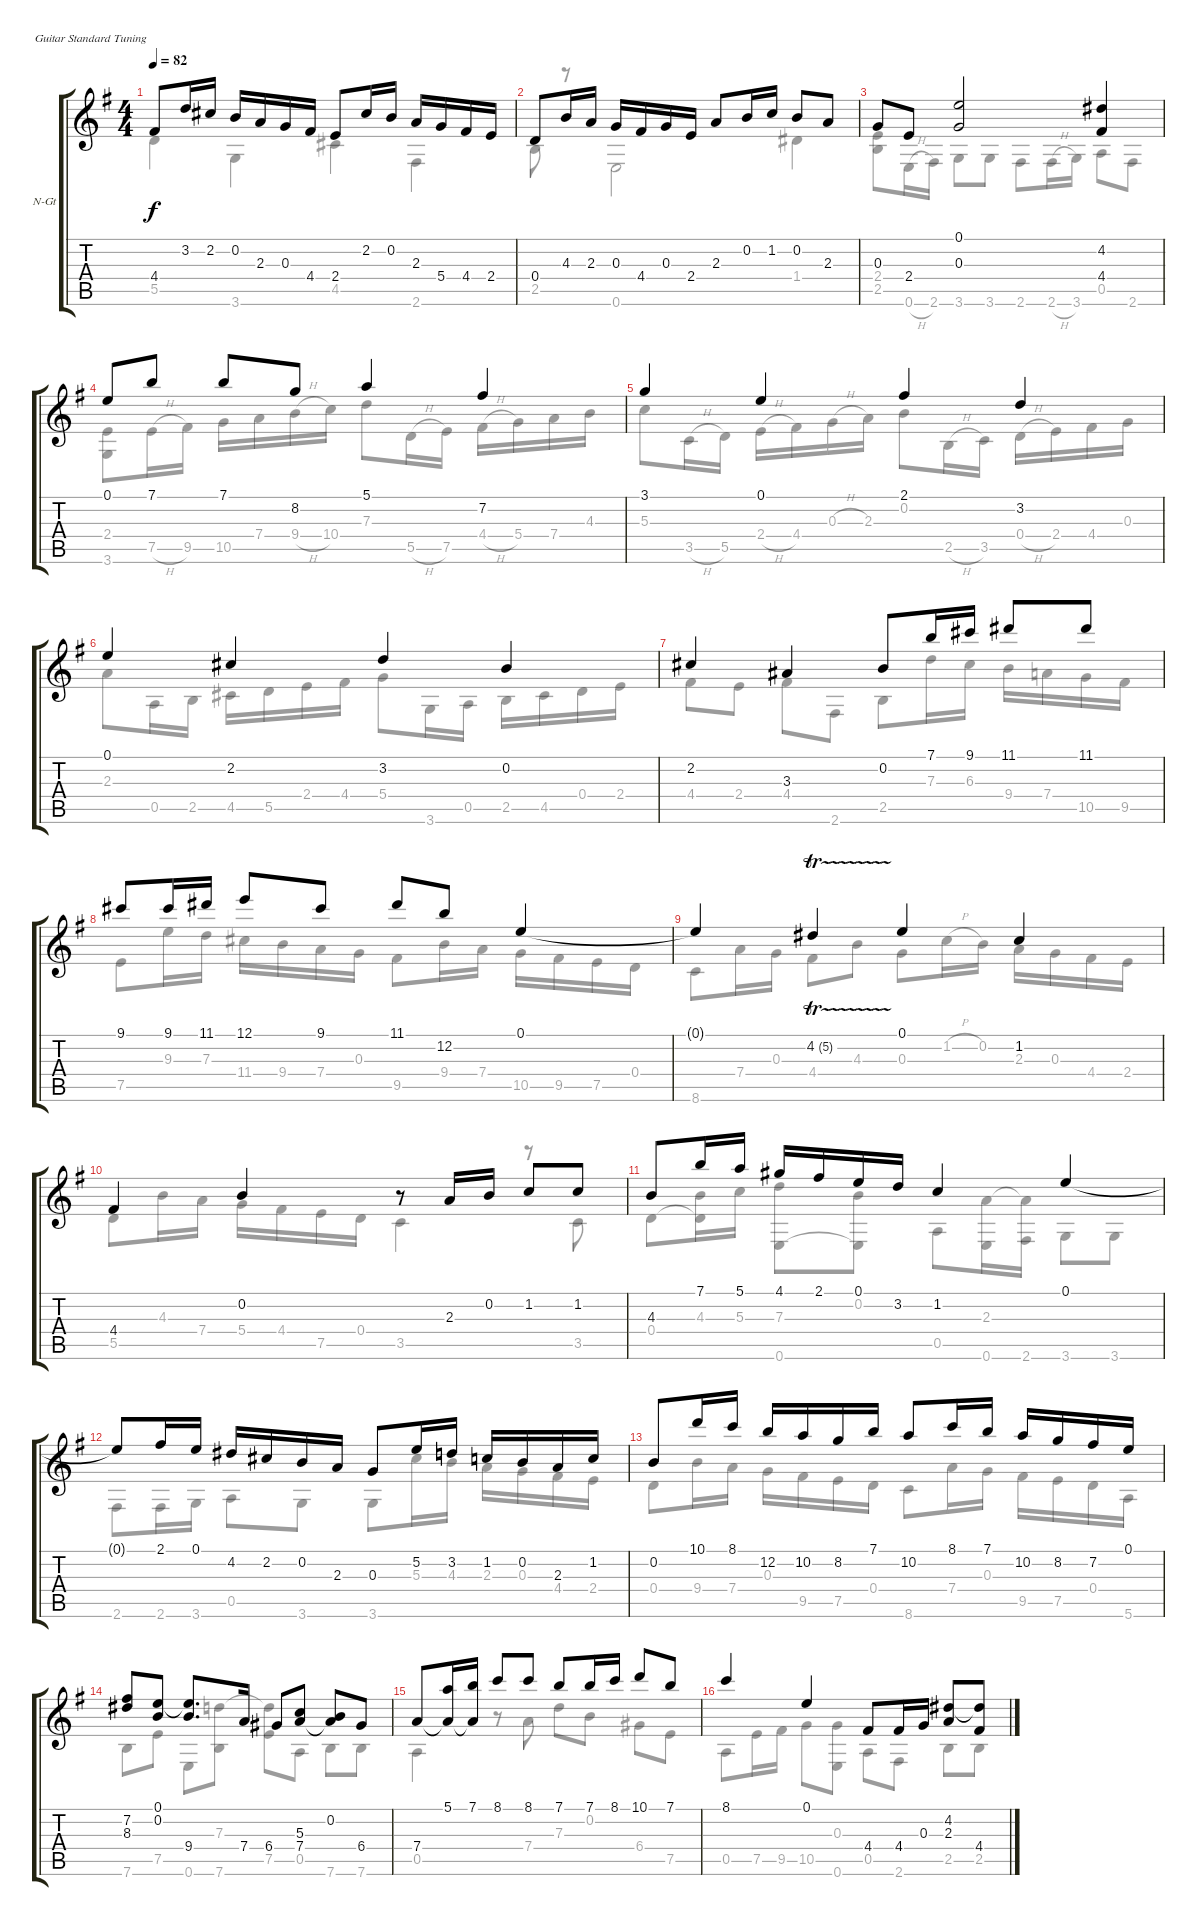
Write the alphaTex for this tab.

\bracketExtendMode groupsimilarinstruments
\firstSystemTrackNameOrientation horizontal
\otherSystemsTrackNameOrientation horizontal
\track ("Allegro e Fuga" "N-Gt") {instrument acousticguitarnylon}
\staff {score tabs}
\tuning (E4 B3 G3 D3 A2 E2)
\voice
\ts (4 4)
\tempo 82
\clef g2
\ks g
4.4.8{dy f} 3.2.16 2.2.16 0.2.16 2.3.16 0.3.16 4.4.16 2.4.8 2.2.16 0.2.16 2.3.16 5.4.16 4.4.16 2.4.16 |
0.4.8 4.3.16 2.3.16 0.3.16 4.4.16 0.3.16 2.4.16 2.3.8 0.2.16 1.2.16 0.2.8 2.3.8 |
0.3.8 2.4.8 (0.1 0.3).2 (4.2 4.4).4 |
0.1.8 7.1.8 7.1.8 8.2.8 5.1.4 7.2.4 |
3.1.4 0.1.4 2.1.4 3.2.4 |
0.1.4 2.2.4 3.2.4 0.2.4 |
2.2.4 3.3.4 0.2.8 7.1.16 9.1.16 11.1.8 11.1.8 |
9.1.8 9.1.16 11.1.16 12.1.8 9.1.8 11.1.8 12.2.8 0.1.4 |
0.1{t}.4 4.2{tr (5 16)}.4 0.1.4 1.2.4 |
4.4.4 0.2.4 r.8 2.3.16 0.2.16 1.2.8 1.2.8 |
4.3.8 7.1.16 5.1.16 4.1.16 2.1.16 0.1.16 3.2.16 1.2.4 0.1.4 |
0.1{t}.8 2.1.16 0.1.16 4.2.16 2.2.16 0.2.16 2.3.16 0.3.8 5.2.16 3.2.16 1.2.16 0.2.16 2.3.16 1.2.16 |
0.2.8 10.1.16 8.1.16 12.2.16 10.2.16 8.2.16 7.1.16 10.2.8 8.1.16 7.1.16 10.2.16 8.2.16 7.2.16 0.1.16 |
(7.2 8.3).8 (0.1 0.2).8 (0.1{t} 9.4).8{d} 7.4.16 6.4.8 (5.3 7.4).8 (0.2 7.4{t}).8 6.4.8 |
7.4.8 (5.1 7.4{t}).16 (7.1 7.4{t}).16 8.1.8 8.1.8 7.1.8 7.1.16 8.1.16 10.1.8 7.1.8 |
8.1.4 0.1.4 4.4.8 4.4.16 0.3.16 (4.2 2.3).8 (4.2{t} 4.4).8
\voice
\clef g2
\ottava regular
\simile none
\ks g
5.5.4{dy f} 3.6.4 4.5.4 2.6.4 |
2.5.8 r.8 0.6.2 1.4.4 |
(2.4 2.5).8 0.6{h}.16 2.6.16 3.6.8 3.6.8 2.6.8 2.6{h}.16 3.6.16 0.5.8 2.6.8 |
(2.4 3.6).8 7.5{h}.16 9.5.16 10.5.16 7.4.16 9.4{h}.16 10.4.16 7.3.8 5.5{h}.16 7.5.16 4.4{h}.16 5.4.16 7.4.16 4.3.16 |
5.3.8 3.5{h}.16 5.5.16 2.4{h}.16 4.4.16 0.3{h}.16 2.3.16 0.2.8 2.5{h}.16 3.5.16 0.4{h}.16 2.4.16 4.4.16 0.3.16 |
2.3.8 0.5.16 2.5.16 4.5.16 5.5.16 2.4.16 4.4.16 5.4.8 3.6.16 0.5.16 2.5.16 4.5.16 0.4.16 2.4.16 |
4.4.8 2.4.8 4.4.8 2.6.8 2.5.8 7.3.16 6.3.16 9.4.16 7.4.16 10.5.16 9.5.16 |
7.5.8 9.3.16 7.3.16 11.4.16 9.4.16 7.4.16 0.3.16 9.5.8 9.4.16 7.4.16 10.5.16 9.5.16 7.5.16 0.4.16 |
8.6.8 7.4.16 0.3.16 4.4.8 4.3.8 0.3.8 1.2{h}.16 0.2.16 2.3.16 0.3.16 4.4.16 2.4.16 |
5.5.8 4.3.16 7.4.16 5.4.16 4.4.16 7.5.16 0.4.16 3.5.4 r.8 3.5.8 |
0.4.8 (4.3 0.4{t}).16 5.3.16 (7.3 0.6).8 (0.2 0.6{t}).8 0.5.8 (2.3 0.6).16 (2.3{t} 2.6).16 3.6.8 3.6.8 |
2.6.8 2.6.16 3.6.16 0.5.8 3.6.8 3.6.8 5.3.16 4.3.16 2.3.16 0.3.16 4.4.16 2.4.16 |
0.4.8 9.4.16 7.4.16 0.3.16 9.5.16 7.5.16 0.4.16 8.6.8 7.4.16 0.3.16 9.5.16 7.5.16 0.4.16 5.6.16 |
7.6.8 7.5.8 0.6.8 (7.3 7.6).8 (7.3{t} 7.5).8 0.5.8 7.6.8 7.6.8 |
0.5.4 r.8 7.4.8 7.3.8 0.2.8 6.4.8 7.5.8 |
0.5.8 7.5.16 9.5.16 10.5.8 (0.3 0.6).8 0.5.8 2.6.8 2.5.8 2.5.8
